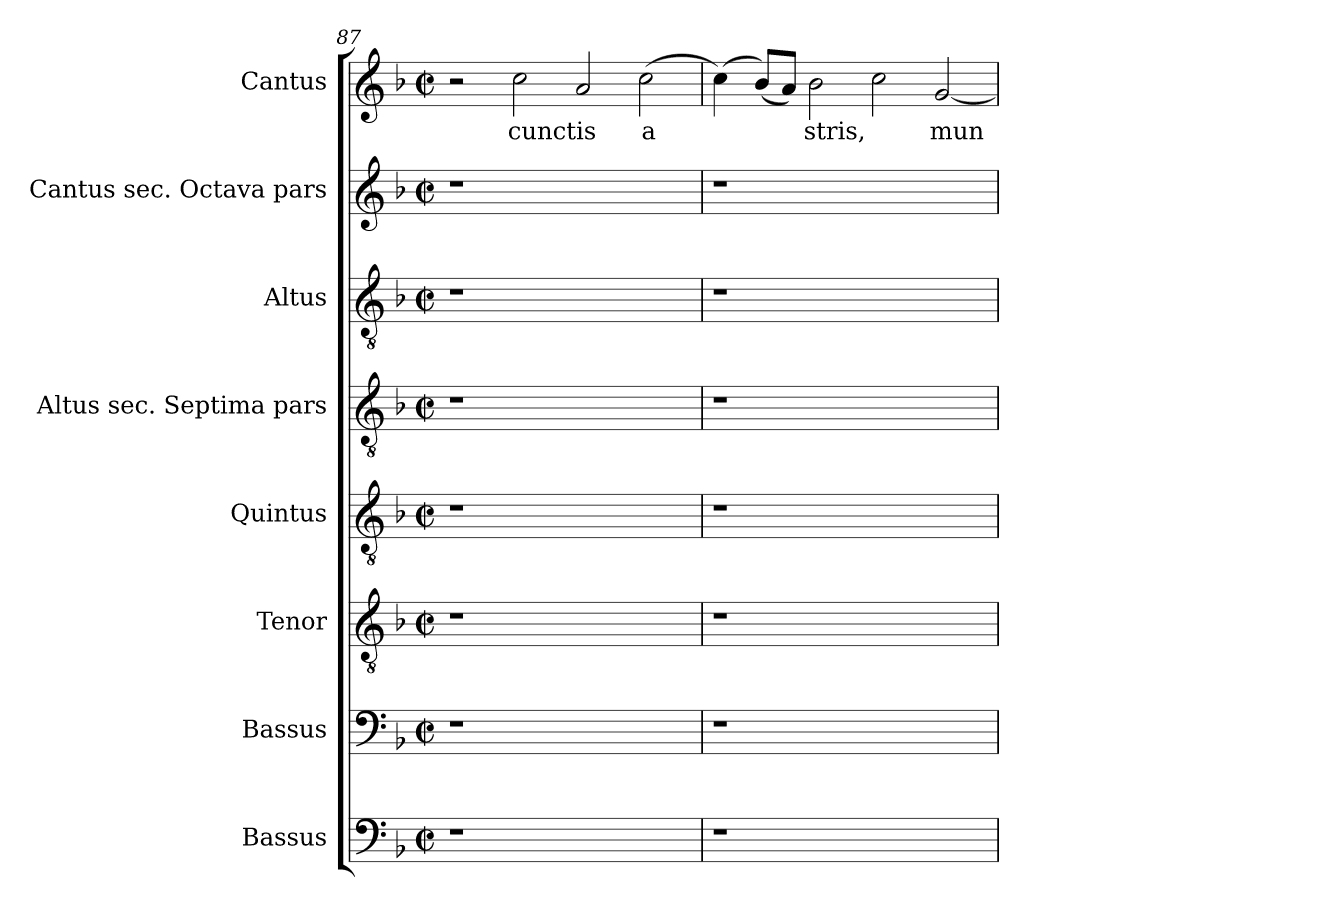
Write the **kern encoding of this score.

**kern	**kern	**kern	**kern	**kern	**kern	**kern	**kern	**text
*part8	*part7	*part6	*part5	*part4	*part3	*part2	*part1	*part1
*staff8	*staff7	*staff6	*staff5	*staff4	*staff3	*staff2	*staff1	*staff1
*I"Bassus	*I"Bassus	*I"Tenor	*I"Quintus	*I"Altus sec. Septima pars	*I"Altus	*I"Cantus sec. Octava pars	*I"Cantus	*
*	*I'Bassus	*I'Tenor	*I'Quintus	*	*I'Altus	*	*I'Cantus	*
!!LO:LB:g=z
*clefF4	*clefF4	*clefGv2	*clefGv2	*clefGv2	*clefGv2	*clefG2	*clefG2	*
*k[b-]	*k[b-]	*k[b-]	*k[b-]	*k[b-]	*k[b-]	*k[b-]	*k[b-]	*
*F:	*F:	*F:	*F:	*F:	*F:	*F:	*F:	*
*M2/2	*M2/2	*M2/2	*M2/2	*M2/2	*M2/2	*M2/2	*M2/2	*
*met(c|)	*met(c|)	*met(c|)	*met(c|)	*met(c|)	*met(c|)	*met(c|)	*met(c|)	*
=87	=87	=87	=87	=87	=87	=87	=87	=87
1r	1r	1r	1r	1r	1r	1r	2r	.
!	!	!	!	!	!	!	!	!LO:LY:b
.	.	.	.	.	.	.	2cc\	cunctis
1ryy	1ryy	1ryy	1ryy	1ryy	1ryy	1ryy	2a/	.
!	!	!	!	!	!	!	!	!LO:LY:b
.	.	.	.	.	.	.	(>2cc\	a
=88	=88	=88	=88	=88	=88	=88	=88	=88
1r	1r	1r	1r	1r	1r	1r	(>4cc\)	.
.	.	.	.	.	.	.	(>8b-/L)	.
.	.	.	.	.	.	.	8a/J)	.
!	!	!	!	!	!	!	!	!LO:LY:b
.	.	.	.	.	.	.	2b-\	stris,
1ryy	1ryy	1ryy	1ryy	1ryy	1ryy	1ryy	2cc\	.
!	!	!	!	!	!	!	!	!LO:LY:b
.	.	.	.	.	.	.	[<2g/	mun
=	=	=	=	=	=	=	=	=
*-	*-	*-	*-	*-	*-	*-	*-	*-
